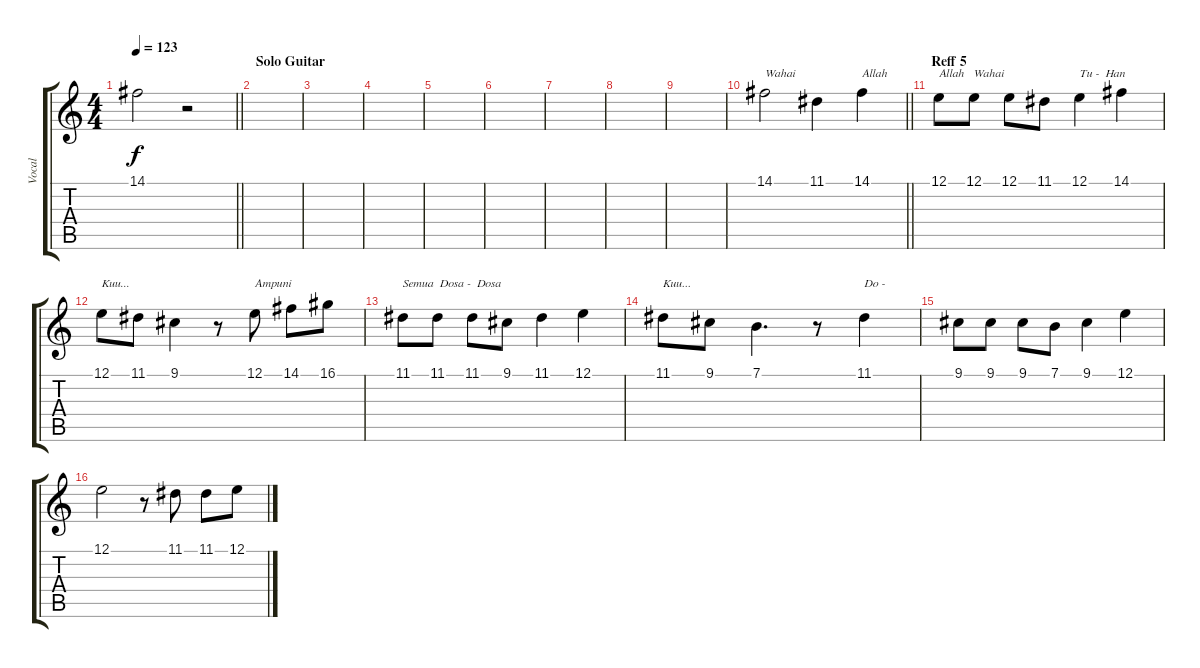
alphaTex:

\track ("Vocal" "Vocal") {instrument lead1square}
\staff {score tabs}
\tuning (E4 B3 G3 D3 A2 E2) {hide}
\ts (4 4)
\tempo 123
\clef g2
\barLineRight lightlight
\ks c
14.1{t}.2{dy f} r.2 |
\section ("" "Solo Guitar")
|
|
|
|
|
|
|
|
\barLineRight lightlight
14.1.2{txt "Wahai"} 11.1.4 14.1.4{txt "Allah"} |
\section ("" "Reff 5")
12.1.8{txt "Allah   Wahai"} 12.1.8 12.1.8 11.1.8 12.1.4{txt "Tu -  Han"} 14.1.4 |
12.1.8{txt "Kuu..."} 11.1.8 9.1.4 r.8 12.1.8{txt "Ampuni"} 14.1.8 16.1.8 |
11.1.8{txt "Semua  Dosa -  Dosa"} 11.1.8 11.1.8 9.1.8 11.1.4 12.1.4 |
11.1.8{txt "Kuu..."} 9.1.8 7.1.4{d} r.8 11.1.4{txt "Do -"} |
9.1.8 9.1.8 9.1.8 7.1.8 9.1.4 12.1.4 |
12.1.2 r.8 11.1.8 11.1.8 12.1.8
